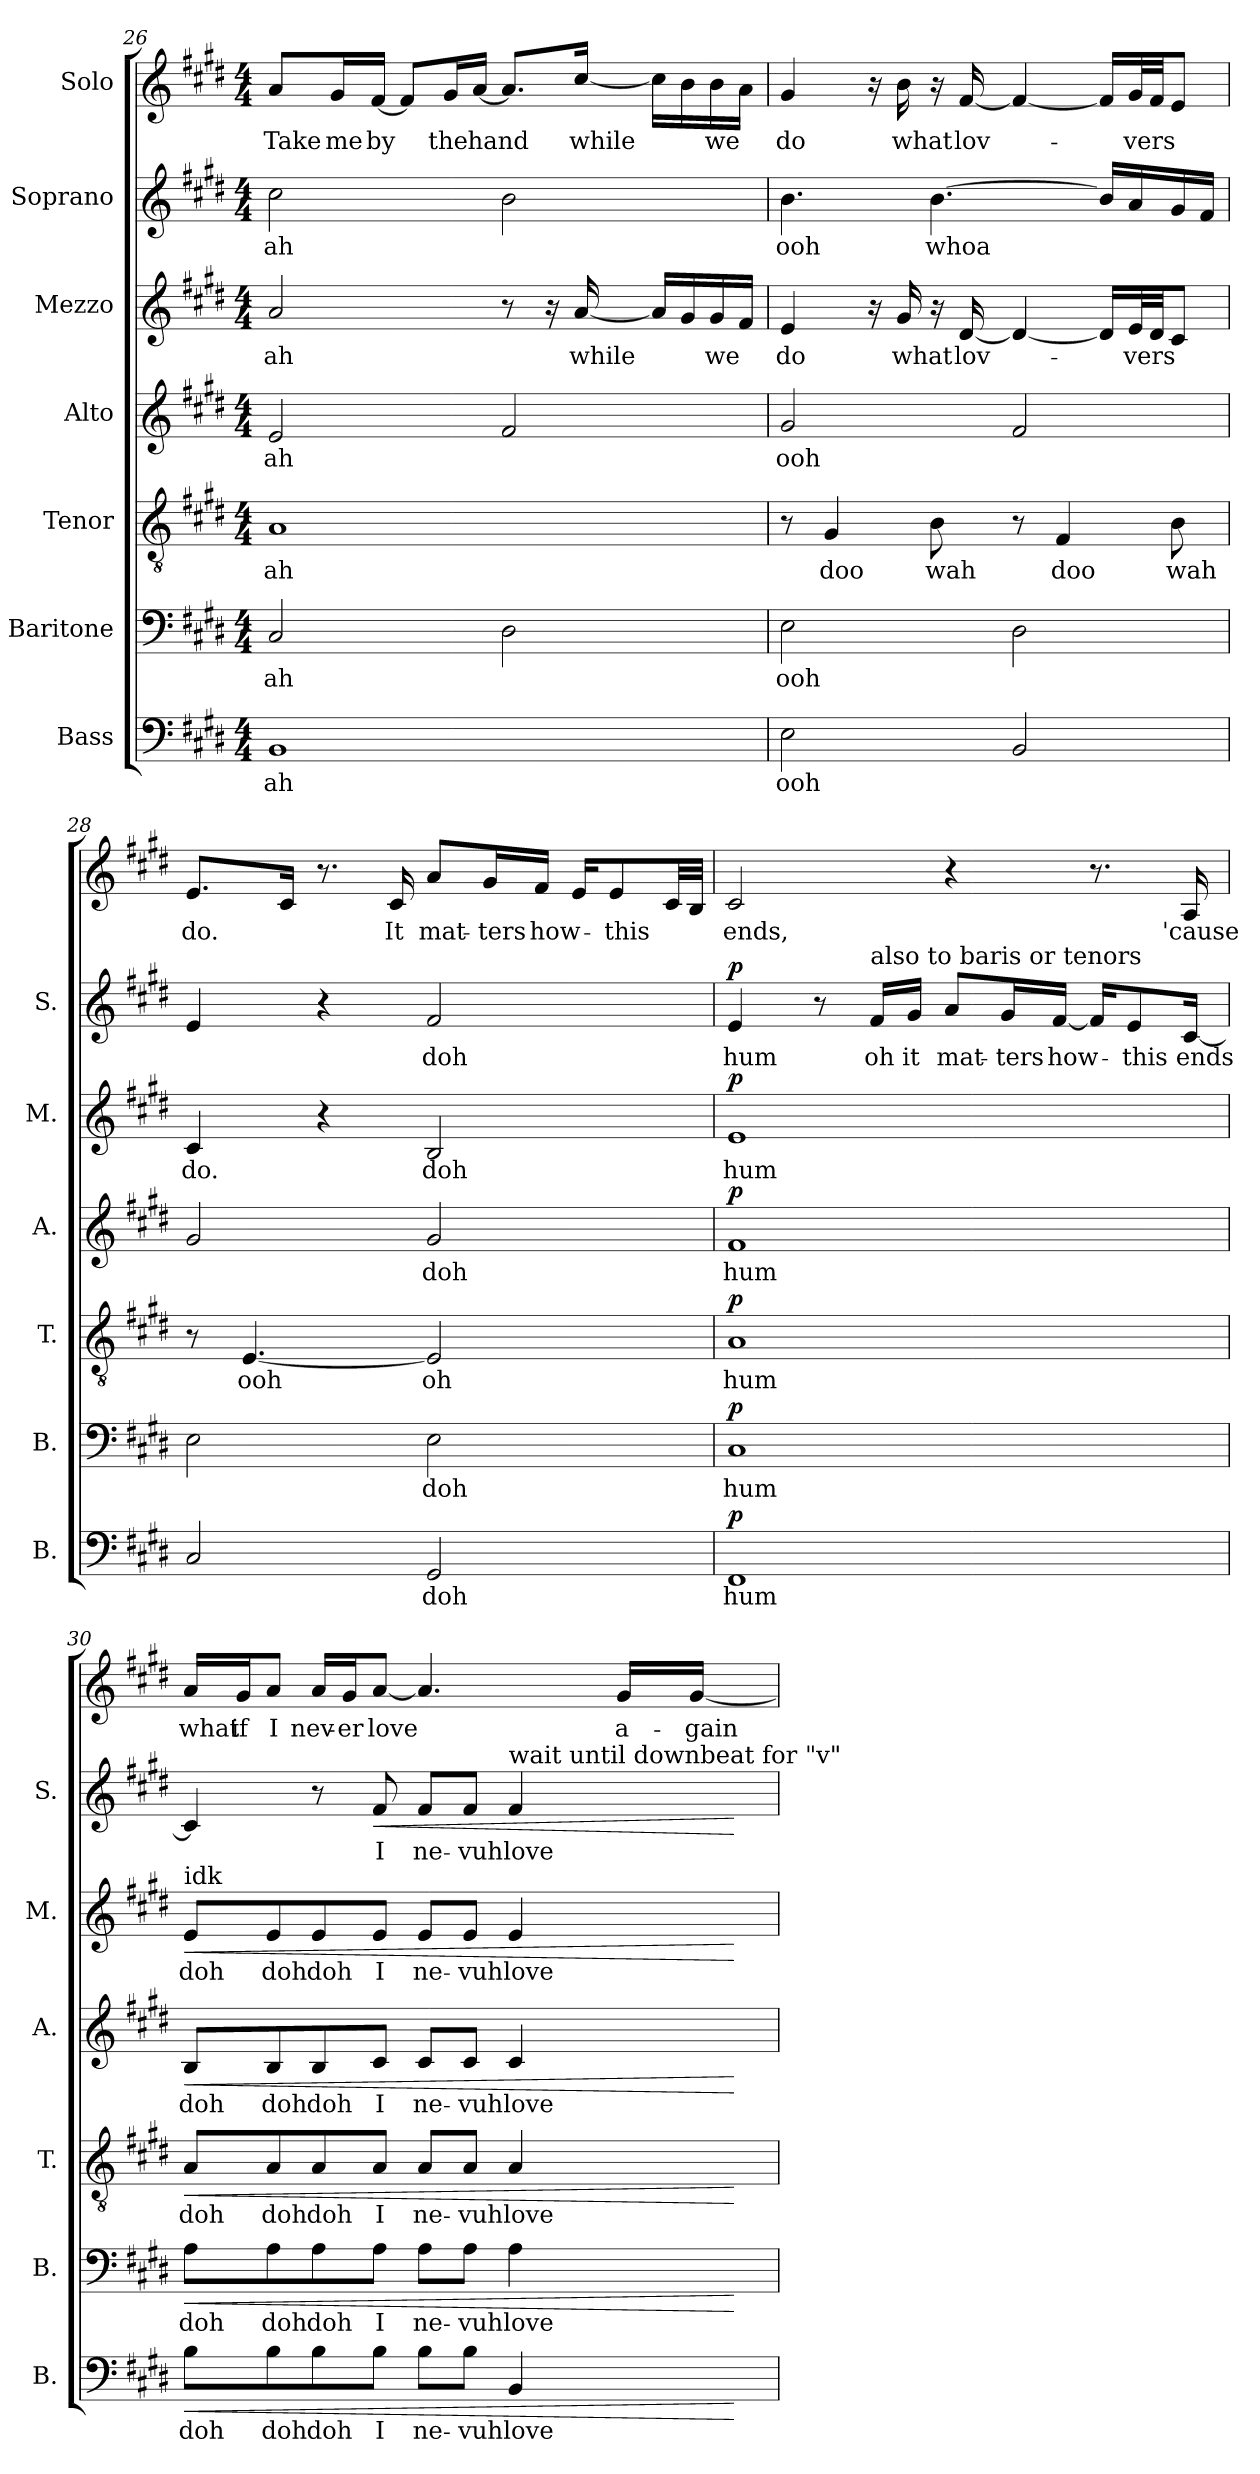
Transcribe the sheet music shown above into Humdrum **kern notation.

**kern	**text	**dynam	**kern	**text	**dynam	**kern	**text	**dynam	**kern	**text	**dynam	**kern	**text	**dynam	**kern	**text	**dynam	**kern	**text
*part7	*part7	*part7	*part6	*part6	*part6	*part5	*part5	*part5	*part4	*part4	*part4	*part3	*part3	*part3	*part2	*part2	*part2	*part1	*part1
*staff7	*staff7	*staff7	*staff6	*staff6	*staff6	*staff5	*staff5	*staff5	*staff4	*staff4	*staff4	*staff3	*staff3	*staff3	*staff2	*staff2	*staff2	*staff1	*staff1
*I"Bass	*	*	*I"Baritone	*	*	*I"Tenor	*	*	*I"Alto	*	*	*I"Mezzo	*	*	*I"Soprano	*	*	*I"Solo	*
*I'B.	*	*	*I'B.	*	*	*I'T.	*	*	*I'A.	*	*	*I'M.	*	*	*I'S.	*	*	*	*
*clefF4	*	*	*clefF4	*	*	*clefGv2	*	*	*clefG2	*	*	*clefG2	*	*	*clefG2	*	*	*clefG2	*
*k[f#c#g#d#]	*	*	*k[f#c#g#d#]	*	*	*k[f#c#g#d#]	*	*	*k[f#c#g#d#]	*	*	*k[f#c#g#d#]	*	*	*k[f#c#g#d#]	*	*	*k[f#c#g#d#]	*
*M4/4	*	*	*M4/4	*	*	*M4/4	*	*	*M4/4	*	*	*M4/4	*	*	*M4/4	*	*	*M4/4	*
=26	=26	=26	=26	=26	=26	=26	=26	=26	=26	=26	=26	=26	=26	=26	=26	=26	=26	=26	=26
1BB	ah	.	2C#/	ah	.	1A	ah	.	2e/	ah	.	2a/	ah	.	2cc#\	ah	.	8a/L	Take
.	.	.	.	.	.	.	.	.	.	.	.	.	.	.	.	.	.	16g#/L	me
.	.	.	.	.	.	.	.	.	.	.	.	.	.	.	.	.	.	[16f#/JJ	by
.	.	.	.	.	.	.	.	.	.	.	.	.	.	.	.	.	.	8f#/L]	.
.	.	.	.	.	.	.	.	.	.	.	.	.	.	.	.	.	.	16g#/L	the
.	.	.	.	.	.	.	.	.	.	.	.	.	.	.	.	.	.	[16a/JJ	hand
.	.	.	2D#\	.	.	.	.	.	2f#/	.	.	8r	.	.	2b\	.	.	8.a/L]	.
.	.	.	.	.	.	.	.	.	.	.	.	16r	.	.	.	.	.	.	.
.	.	.	.	.	.	.	.	.	.	.	.	[16a/	while	.	.	.	.	[16cc#/Jk	while
.	.	.	.	.	.	.	.	.	.	.	.	16a/LL]	.	.	.	.	.	16cc#\LL]	.
.	.	.	.	.	.	.	.	.	.	.	.	16g#/	.	.	.	.	.	16b\	.
.	.	.	.	.	.	.	.	.	.	.	.	16g#/	we	.	.	.	.	16b\	we
.	.	.	.	.	.	.	.	.	.	.	.	16f#/JJ	.	.	.	.	.	16a\JJ	.
!!LO:PB:g=z
=27	=27	=27	=27	=27	=27	=27	=27	=27	=27	=27	=27	=27	=27	=27	=27	=27	=27	=27	=27
2E\	ooh	.	2E\	ooh	.	8r	.	.	2g#/	ooh	.	4e/	do	.	4.b\	ooh	.	4g#/	do
.	.	.	.	.	.	4G#/	doo	.	.	.	.	.	.	.	.	.	.	.	.
.	.	.	.	.	.	.	.	.	.	.	.	16r	.	.	.	.	.	16r	.
.	.	.	.	.	.	.	.	.	.	.	.	16g#/	what	.	.	.	.	16b\	what
.	.	.	.	.	.	8B\	wah	.	.	.	.	16r	.	.	[4.b\	whoa	.	16r	.
.	.	.	.	.	.	.	.	.	.	.	.	[16d#/	lov-	.	.	.	.	[16f#/	lov-
2BB/	.	.	2D#\	.	.	8r	.	.	2f#/	.	.	4d#/_	.	.	.	.	.	4f#/_	.
.	.	.	.	.	.	4F#/	doo	.	.	.	.	.	.	.	.	.	.	.	.
.	.	.	.	.	.	.	.	.	.	.	.	16d#/LL]	.	.	16b/LL]	.	.	16f#/LL]	.
.	.	.	.	.	.	.	.	.	.	.	.	32e/L	vers	.	16a/	.	.	32g#/L	vers
.	.	.	.	.	.	.	.	.	.	.	.	32d#/JJ	.	.	.	.	.	32f#/JJ	.
.	.	.	.	.	.	8B\	wah	.	.	.	.	8c#/J	.	.	16g#/	.	.	8e/J	.
.	.	.	.	.	.	.	.	.	.	.	.	.	.	.	16f#/JJ	.	.	.	.
=28	=28	=28	=28	=28	=28	=28	=28	=28	=28	=28	=28	=28	=28	=28	=28	=28	=28	=28	=28
2C#/	.	.	2E\	.	.	8r	.	.	2g#/	.	.	4c#/	do.	.	4e/	.	.	8.e/L	do.
.	.	.	.	.	.	[4.E/	ooh	.	.	.	.	.	.	.	.	.	.	.	.
.	.	.	.	.	.	.	.	.	.	.	.	.	.	.	.	.	.	16c#/Jk	.
.	.	.	.	.	.	.	.	.	.	.	.	4r	.	.	4r	.	.	8.r	.
.	.	.	.	.	.	.	.	.	.	.	.	.	.	.	.	.	.	16c#/	It
2GG#/	doh	.	2E\	doh	.	2E/]	oh	.	2g#/	doh	.	2B/	doh	.	2f#/	doh	.	8a/L	mat-
.	.	.	.	.	.	.	.	.	.	.	.	.	.	.	.	.	.	16g#/L	-ters
.	.	.	.	.	.	.	.	.	.	.	.	.	.	.	.	.	.	16f#/JJ	how-
.	.	.	.	.	.	.	.	.	.	.	.	.	.	.	.	.	.	16e/KL	.
.	.	.	.	.	.	.	.	.	.	.	.	.	.	.	.	.	.	8e/	-this
.	.	.	.	.	.	.	.	.	.	.	.	.	.	.	.	.	.	32c#/LL	.
.	.	.	.	.	.	.	.	.	.	.	.	.	.	.	.	.	.	32B/JJJ	.
=29	=29	=29	=29	=29	=29	=29	=29	=29	=29	=29	=29	=29	=29	=29	=29	=29	=29	=29	=29
!	!	!LO:DY:b	!	!	!LO:DY:b	!	!	!LO:DY:b	!	!	!LO:DY:b	!	!	!LO:DY:b	!	!	!LO:DY:b	!	!
1FF#	hum	p	1C#	hum	p	1A	hum	p	1f#	hum	p	1e	hum	p	4e/	hum	p	2c#/	ends,
.	.	.	.	.	.	.	.	.	.	.	.	.	.	.	8r	.	.	.	.
!	!	!	!	!	!	!	!	!	!	!	!	!	!	!	!LO:TX:a:t=also to baris or tenors	!	!	!	!
.	.	.	.	.	.	.	.	.	.	.	.	.	.	.	16f#/LL	oh	.	.	.
.	.	.	.	.	.	.	.	.	.	.	.	.	.	.	16g#/JJ	it	.	.	.
.	.	.	.	.	.	.	.	.	.	.	.	.	.	.	8a/L	mat-	.	4r	.
.	.	.	.	.	.	.	.	.	.	.	.	.	.	.	16g#/L	-ters	.	.	.
.	.	.	.	.	.	.	.	.	.	.	.	.	.	.	[16f#/JJ	how-	.	.	.
.	.	.	.	.	.	.	.	.	.	.	.	.	.	.	16f#/KL]	.	.	8.r	.
.	.	.	.	.	.	.	.	.	.	.	.	.	.	.	8e/	-this	.	.	.
.	.	.	.	.	.	.	.	.	.	.	.	.	.	.	[16c#/Jk	ends	.	16A/	'cause
!!LO:LB:g=z
=30	=30	=30	=30	=30	=30	=30	=30	=30	=30	=30	=30	=30	=30	=30	=30	=30	=30	=30	=30
!	!	!	!	!	!	!	!	!	!	!	!	!LO:TX:a:t=idk	!	!	!	!	!	!	!
!	!	!LO:HP:b	!	!	!LO:HP:b	!	!	!LO:HP:b	!	!	!LO:HP:b	!	!	!LO:HP:b	!	!	!	!	!
8B\L	doh	<	8A\L	doh	<	8A/L	doh	<	8B/L	doh	<	8e/L	doh	<	4c#/]	.	.	16a/LL	what
.	.	.	.	.	.	.	.	.	.	.	.	.	.	.	.	.	.	16g#/J	if
8B\	doh	.	8A\	doh	.	8A/	doh	.	8B/	doh	.	8e/	doh	.	.	.	.	8a/J	I
8B\	doh	.	8A\	doh	.	8A/	doh	.	8B/	doh	.	8e/	doh	.	8r	.	.	16a/LL	nev-
.	.	.	.	.	.	.	.	.	.	.	.	.	.	.	.	.	.	16g#/J	-er
!	!	!	!	!	!	!	!	!	!	!	!	!	!	!	!	!	!LO:HP:b	!	!
8B\J	I	.	8A\J	I	.	8A/J	I	.	8c#/J	I	.	8e/J	I	.	8f#/	I	<	[8a/J	love
8B\L	ne-	.	8A\L	ne-	.	8A/L	ne-	.	8c#/L	ne-	.	8e/L	ne-	.	8f#/L	ne-	.	4.a/]	.
8B\J	-vuh	.	8A\J	-vuh	.	8A/J	-vuh	.	8c#/J	-vuh	.	8e/J	-vuh	.	8f#/J	-vuh	.	.	.
!	!	!	!	!	!	!	!	!	!	!	!	!	!	!	!LO:TX:a:t=wait until downbeat for "v"	!	!	!	!
4BB/	love	.	4A\	love	.	4A/	love	.	4c#/	love	.	4e/	love	.	4f#/	love	.	.	.
.	.	.	.	.	.	.	.	.	.	.	.	.	.	.	.	.	.	16g#/LL	a-
.	.	.	.	.	.	.	.	.	.	.	.	.	.	.	.	.	.	[16g#/JJ	-gain
.	.	[	.	.	[	.	.	[	.	.	[	.	.	[	.	.	[	.	.
=	=	=	=	=	=	=	=	=	=	=	=	=	=	=	=	=	=	=	=
*-	*-	*-	*-	*-	*-	*-	*-	*-	*-	*-	*-	*-	*-	*-	*-	*-	*-	*-	*-
